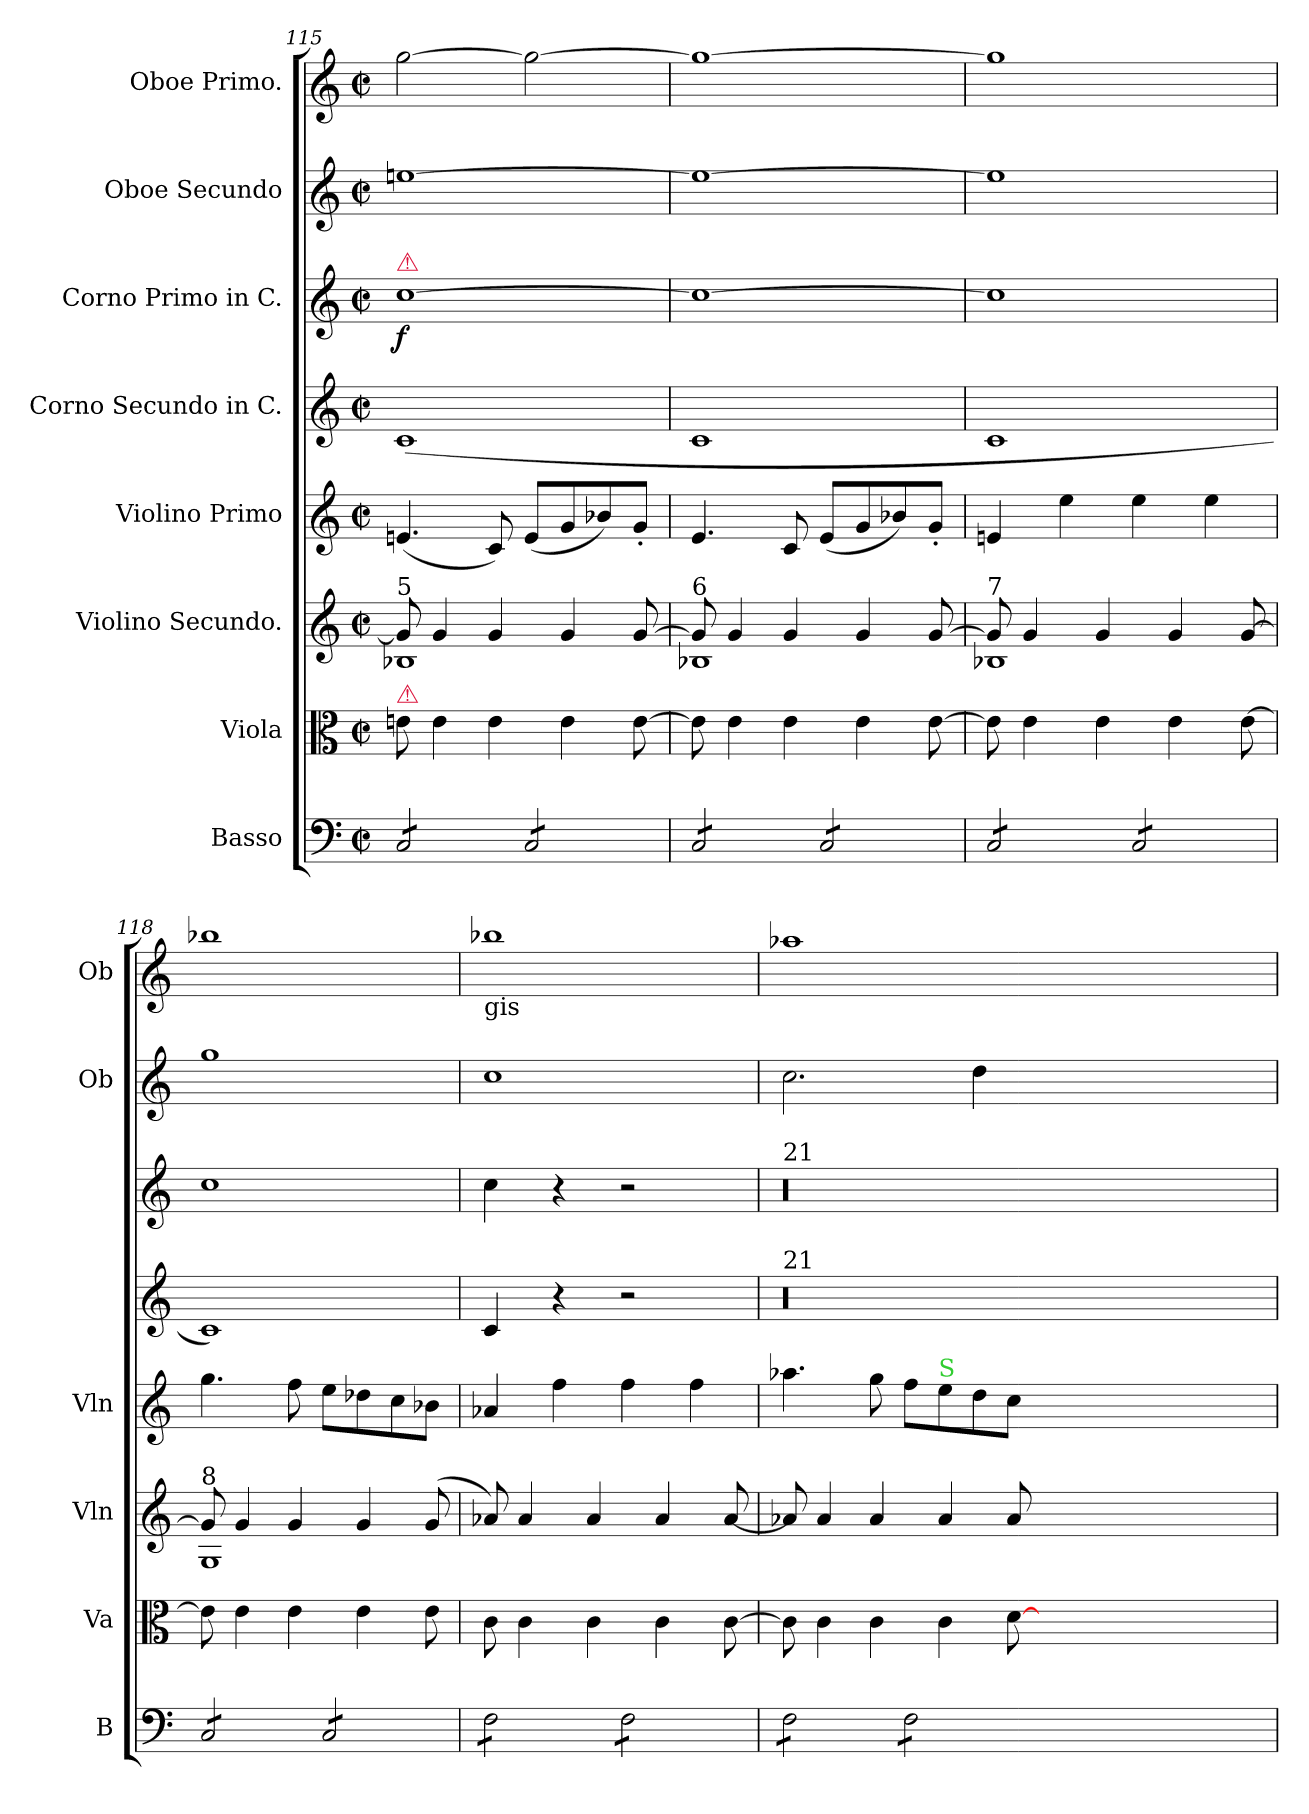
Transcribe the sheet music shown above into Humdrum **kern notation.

**kern	**kern	**kern	**kern	**kern	**kern	**dynam	**kern	**kern
*part8	*part7	*part6	*part5	*part4	*part3	*part3	*part2	*part1
*staff8	*staff7	*staff6	*staff5	*staff4	*staff3	*staff3	*staff2	*staff1
*I"Basso	*I"Viola	*I"Violino Secundo.	*I"Violino Primo	*I"Corno Secundo in C.	*I"Corno Primo in C.	*	*I"Oboe Secundo	*I"Oboe Primo.
*I'B	*I'Va	*I'Vln	*I'Vln	*	*	*	*I'Ob	*I'Ob
*clefF4	*clefC3	*clefG2	*clefG2	*clefG2	*clefG2	*	*clefG2	*clefG2
*k[]	*k[]	*k[]	*k[]	*k[]	*k[]	*	*k[]	*k[]
*C:	*C:	*C:	*C:	*C:	*C:	*	*C:	*C:
*M2/2	*M2/2	*M2/2	*M2/2	*M2/2	*M2/2	*	*M2/2	*M2/2
*met(c|)	*met(c|)	*met(c|)	*met(c|)	*met(c|)	*met(c|)	*	*met(c|)	*met(c|)
=115	=115	=115	=115	=115	=115	=115	=115	=115
*	*	*^	*	*	*	*	*	*
!	!	!	!	!	!	!LO:TX:a:color=crimson:t=⚠	!	!	!
!	!	!LO:TX:a:t=5	!	!	!	!	!	!	!
!	!LO:TX:a:color=crimson:t=⚠	!	!	!	!	!	!	!	!
*tremolo	*	*	*	*	*	*	*	*	*
8C/L	8en\	8g/]	1B-X	(4.en/	(1c	[1cc	f	[1een	[2gg\
8C/	4e\	4g/	.	.	.	.	.	.	.
8C/	.	.	.	.	.	.	.	.	.
8C/J	4e\	4g/	.	8c/)	.	.	.	.	.
8C/L	.	.	.	(8e/L	.	.	.	.	2gg\_
8C/	4e\	4g/	.	8g/	.	.	.	.	.
8C/	.	.	.	8b-X/)	.	.	.	.	.
8C/J	[8e\	[8g/	.	8g'/J	.	.	.	.	.
=116	=116	=116	=116	=116	=116	=116	=116	=116	=116
!	!	!LO:TX:a:t=6	!	!	!	!	!	!	!
8C/L	8en\]	8g/]	1B-X	4.e/	1c	1cc_	.	1ee_	1gg_
8C/	4e\	4g/	.	.	.	.	.	.	.
8C/	.	.	.	.	.	.	.	.	.
8C/J	4e\	4g/	.	8c/	.	.	.	.	.
8C/L	.	.	.	(8e/L	.	.	.	.	.
8C/	4e\	4g/	.	8g/	.	.	.	.	.
8C/	.	.	.	8b-X/)	.	.	.	.	.
8C/J	[8e\	[8g/	.	8g'/J	.	.	.	.	.
=117	=117	=117	=117	=117	=117	=117	=117	=117	=117
!	!	!LO:TX:a:t=7	!	!	!	!	!	!	!
8C/L	8e\]	8g/]	1B-X	4en/	1c	1cc]	.	1ee]	1gg]
8C/	4e\	4g/	.	.	.	.	.	.	.
8C/	.	.	.	4ee\	.	.	.	.	.
8C/J	4e\	4g/	.	.	.	.	.	.	.
8C/L	.	.	.	4ee\	.	.	.	.	.
8C/	4e\	4g/	.	.	.	.	.	.	.
8C/	.	.	.	4ee\	.	.	.	.	.
8C/J	[8e\	[8g/	.	.	.	.	.	.	.
=118	=118	=118	=118	=118	=118	=118	=118	=118	=118
!	!	!LO:TX:a:t=8	!	!	!	!	!	!	!
8C/L	8e\]	8g/]	1G	4.gg\	1c)	1cc	.	1gg	1bb-X
8C/	4e\	4g/	.	.	.	.	.	.	.
8C/	.	.	.	.	.	.	.	.	.
8C/J	4e\	4g/	.	8ff\	.	.	.	.	.
8C/L	.	.	.	8ee\L	.	.	.	.	.
8C/	4e\	4g/	.	8dd-X\	.	.	.	.	.
8C/	.	.	.	8cc\	.	.	.	.	.
8C/J	8e\	(8g/	.	8b-X\J	.	.	.	.	.
*	*	*v	*v	*	*	*	*	*	*
=119	=119	=119	=119	=119	=119	=119	=119	=119
!	!	!	!	!	!	!	!	!LO:TX:b:t=gis
8F\L	8c\	8a-X/)	4a-X/	4c/	4cc\	.	1cc	1bb-X
8F\	4c\	4a-/	.	.	.	.	.	.
8F\	.	.	4ff\	4r	4r	.	.	.
8F\J	4c\	4a-/	.	.	.	.	.	.
8F\L	.	.	4ff\	2r	2r	.	.	.
8F\	4c\	4a-/	.	.	.	.	.	.
8F\	.	.	4ff\	.	.	.	.	.
8F\J	[8c\	[8a-/	.	.	.	.	.	.
=120	=120	=120	=120	=120	=120	=120	=120	=120
!	!	!	!	!	!LO:TX:a:t=21	!	!	!
!	!	!	!	!LO:TX:a:t=21	!	!	!	!
8F\L	8c\]	8a-X/]	4.aa-X\	00r	00r	.	2.cc\	1aa-X
8F\	4c\	4a-/	.	.	.	.	.	.
8F\	.	.	.	.	.	.	.	.
8F\J	4c\	4a-/	8gg\	.	.	.	.	.
8F\L	.	.	8ff\L	.	.	.	.	.
!	!	!	!LO:TX:a:color=limegreen:t=S	!	!	!	!	!
8F\	4c\	4a-/	8ee\	.	.	.	.	.
8F\	.	.	8dd\	.	.	.	4dd\	.
8F\J	[8d\	8a-/	8cc\J	.	.	.	.	.
*Xtremolo	*	*	*	*	*	*	*	*
0.ryy	0.ryy	0.ryy	0.ryy	.	.	.	0.ryy	0.ryy
=	=	=	=	=	=	=	=	=
*-	*-	*-	*-	*-	*-	*-	*-	*-
